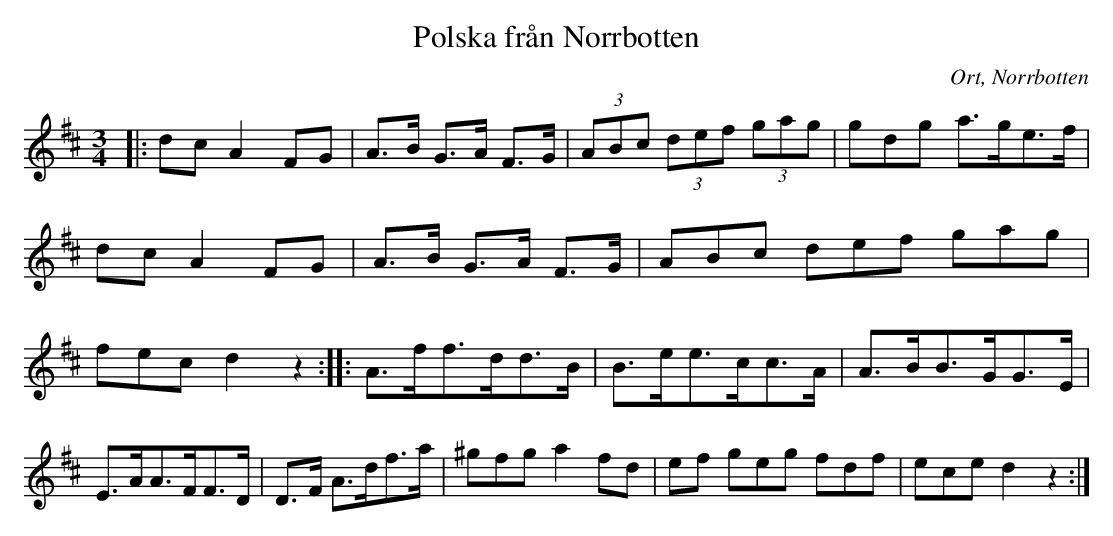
X:1
T:Polska från Norrbotten
O:Ort, Norrbotten
M:3/4
L:1/16
K:D
|: d2c2 A4 F2G2 | A3B G3A F3G | (3A2B2c2 (3d2e2f2 (3g2a2g2 | 3g2d2g2 a3ge3f |
d2c2 A4 F2G2 | A3B G3A F3G | 3A2B2c2 3 d2e2f2 3g2a2g2 | 3f2e2c2 d4 z4:|: A3ff3dd3B | B3ee3cc3A | A3BB3GG3E | E3AA3FF3D | D3F A3df3a | 3^g2f2g2 a4 f2d2 | e2f2 3g2e2g2 3f2d2f2 | 3e2c2e2 d4 z4 :|
